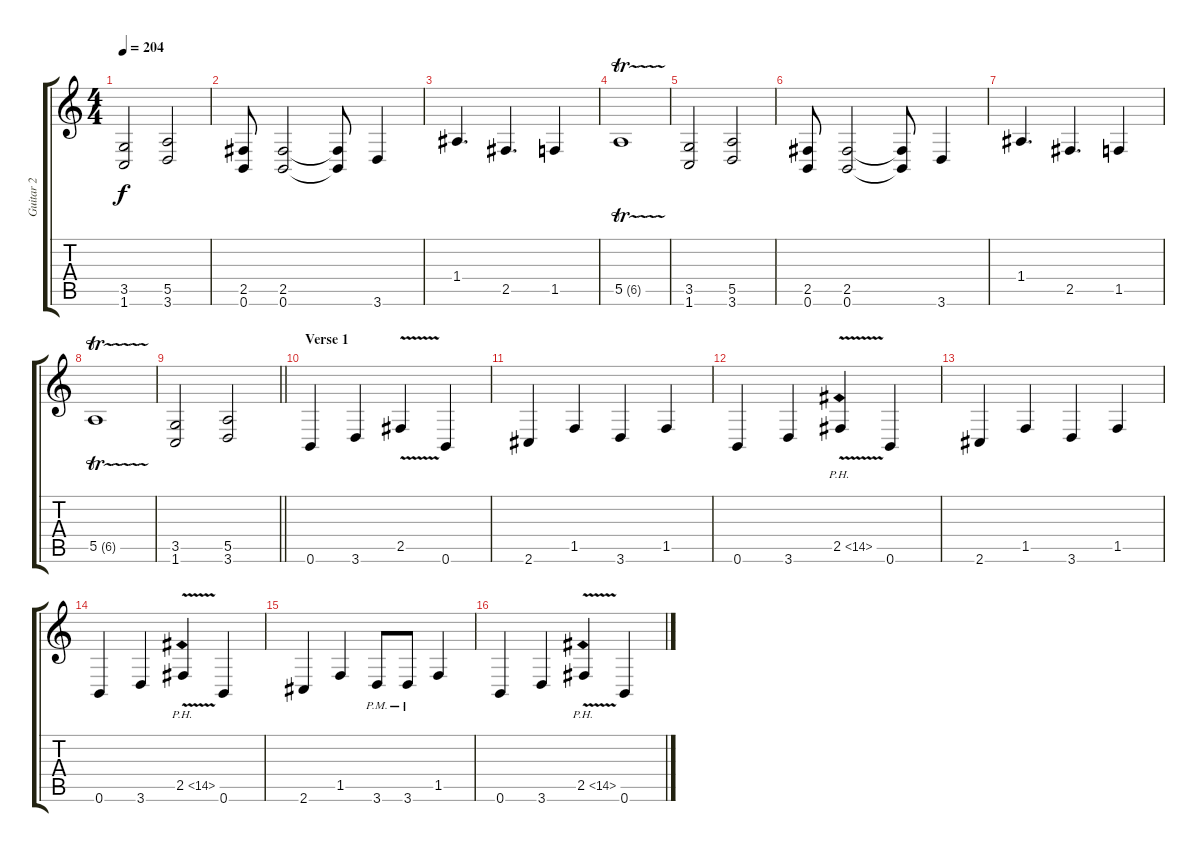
\track ("Guitar 2" "Guitar 2") {instrument distortionguitar}
\staff {score tabs}
\tuning (B3 Gb3 D3 A2 E2 B1) {hide}
\ts (4 4)
\tempo 204
\clef g2
\ks c
(3.5 1.6).2{dy f} (5.5 3.6).2 |
(2.5 0.6).8 (2.5 0.6).2 (2.5{t} 0.6{t}).8 3.6.4 |
1.4.4{d} 2.5.4{d} 1.5.4 |
5.5{tr (6 16)}.1 |
(3.5 1.6).2 (5.5 3.6).2 |
(2.5 0.6).8 (2.5 0.6).2 (2.5{t} 0.6{t}).8 3.6.4 |
1.4.4{d} 2.5.4{d} 1.5.4 |
5.5{tr (6 16)}.1 |
\barLineRight lightlight
(3.5 1.6).2 (5.5 3.6).2 |
\section ("" "Verse 1")
0.6.4 3.6.4 2.5{v}.4 0.6.4 |
2.6.4 1.5.4 3.6.4 1.5.4 |
0.6.4 3.6.4 2.5{ph 12 v}.4 0.6.4 |
2.6.4 1.5.4 3.6.4 1.5.4 |
0.6.4 3.6.4 2.5{ph 12 v}.4 0.6.4 |
2.6.4 1.5.4 3.6{pm}.8 3.6{pm}.8 1.5.4 |
0.6.4 3.6.4 2.5{ph 12 v}.4 0.6.4
